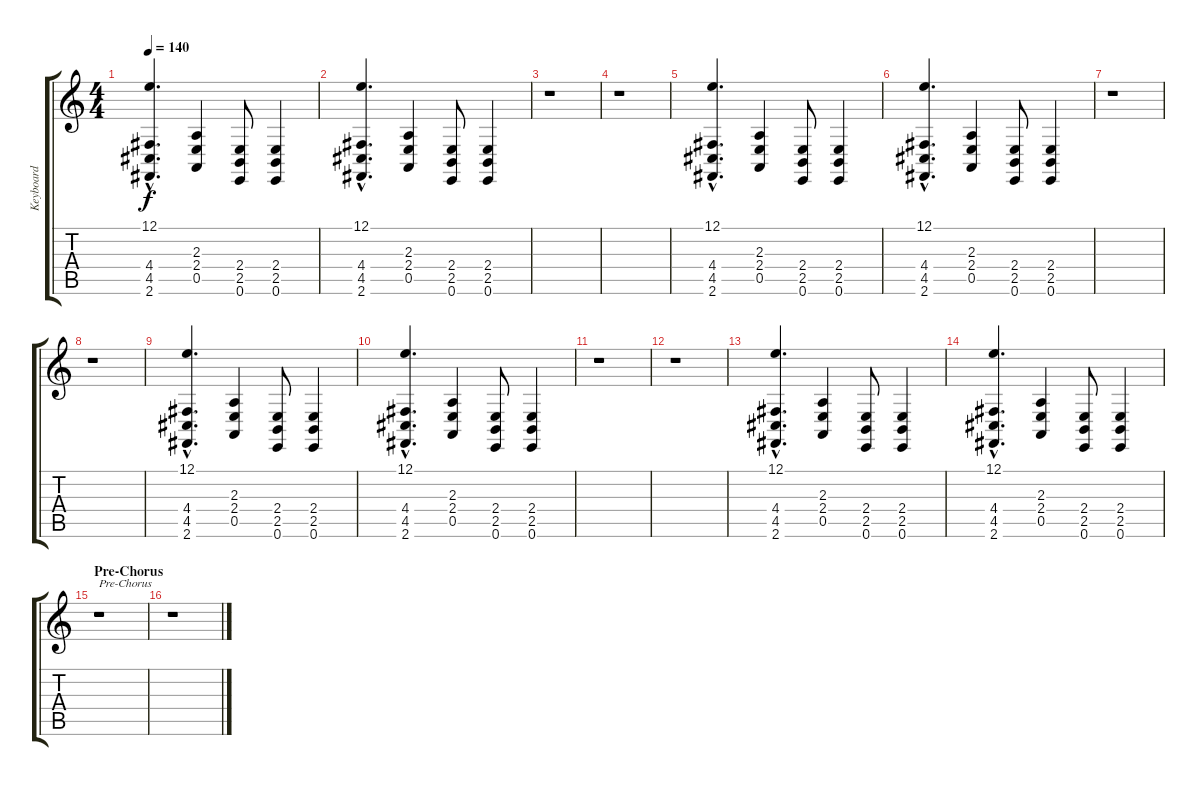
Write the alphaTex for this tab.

\track ("Keyboard" "Keyboard") {instrument lead8bassandlead}
\staff {score tabs}
\tuning (E4 B3 G3 D3 A2 E2) {hide}
\ts (4 4)
\tempo 140
\clef g2
\ks c
(12.1{hac} 4.4{hac} 4.5{hac} 2.6{hac}).4{d dy f} (2.3 2.4 0.5).4 (2.4 2.5 0.6).8 (2.4 2.5 0.6).4 |
(12.1{hac} 4.4{hac} 4.5{hac} 2.6{hac}).4{d} (2.3 2.4 0.5).4 (2.4 2.5 0.6).8 (2.4 2.5 0.6).4 |
r.1 |
r.1 |
(12.1{hac} 4.4{hac} 4.5{hac} 2.6{hac}).4{d} (2.3 2.4 0.5).4 (2.4 2.5 0.6).8 (2.4 2.5 0.6).4 |
(12.1{hac} 4.4{hac} 4.5{hac} 2.6{hac}).4{d} (2.3 2.4 0.5).4 (2.4 2.5 0.6).8 (2.4 2.5 0.6).4 |
r.1 |
r.1 |
(12.1{hac} 4.4{hac} 4.5{hac} 2.6{hac}).4{d} (2.3 2.4 0.5).4 (2.4 2.5 0.6).8 (2.4 2.5 0.6).4 |
(12.1{hac} 4.4{hac} 4.5{hac} 2.6{hac}).4{d} (2.3 2.4 0.5).4 (2.4 2.5 0.6).8 (2.4 2.5 0.6).4 |
r.1 |
r.1 |
(12.1{hac} 4.4{hac} 4.5{hac} 2.6{hac}).4{d} (2.3 2.4 0.5).4 (2.4 2.5 0.6).8 (2.4 2.5 0.6).4 |
(12.1{hac} 4.4{hac} 4.5{hac} 2.6{hac}).4{d} (2.3 2.4 0.5).4 (2.4 2.5 0.6).8 (2.4 2.5 0.6).4 |
\section ("" "Pre-Chorus")
r.1{txt "Pre-Chorus"} |
r.1
